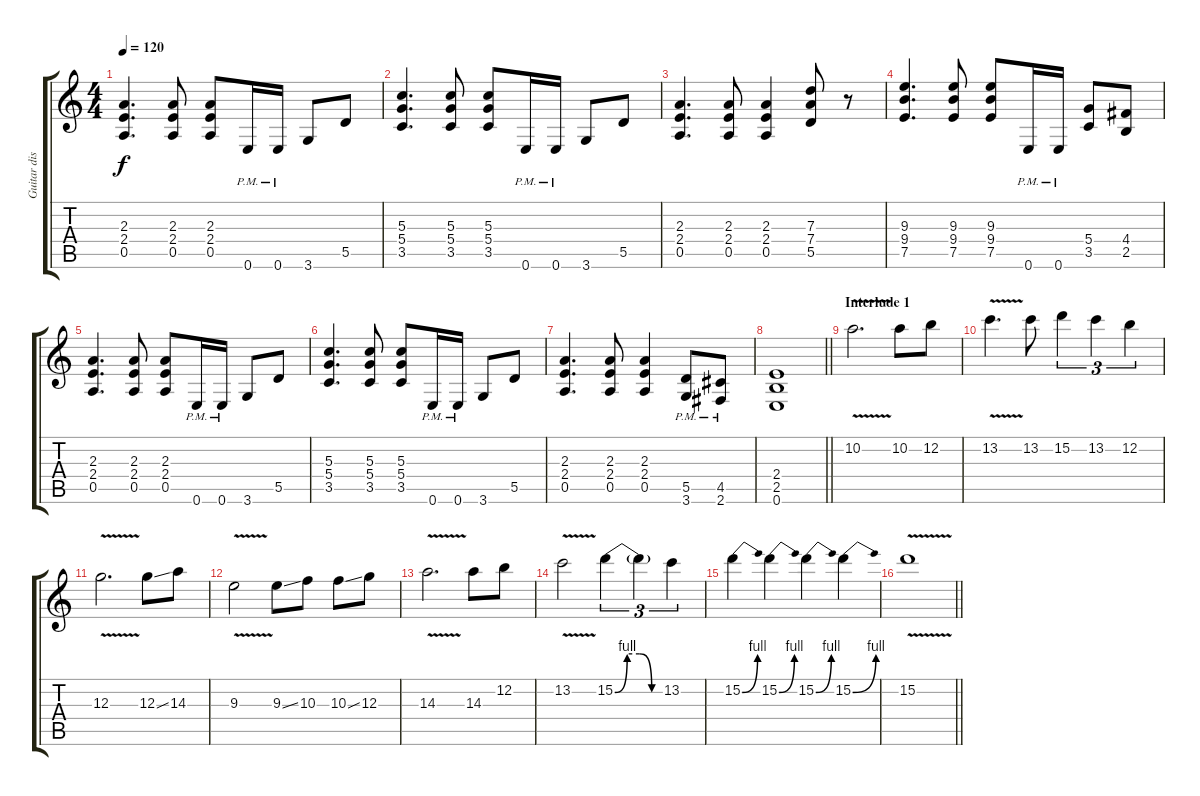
\track ("Guitar distortion 3" "Guitar dis") {instrument distortionguitar}
\staff {score tabs}
\tuning (E4 B3 G3 D3 A2 E2) {hide}
\ts (4 4)
\tempo 120
\clef g2
\ks c
(2.3 2.4 0.5).4{d dy f} (2.3 2.4 0.5).8 (2.3 2.4 0.5).8 0.6{pm}.16 0.6{pm}.16 3.6.8 5.5.8 |
(5.3 5.4 3.5).4{d} (5.3 5.4 3.5).8 (5.3 5.4 3.5).8 0.6{pm}.16 0.6{pm}.16 3.6.8 5.5.8 |
(2.3 2.4 0.5).4{d} (2.3 2.4 0.5).8 (2.3 2.4 0.5).4 (7.3 7.4 5.5).8 r.8 |
(9.3 9.4 7.5).4{d} (9.3 9.4 7.5).8 (9.3 9.4 7.5).8 0.6{pm}.16 0.6{pm}.16 (5.4 3.5).8 (4.4 2.5).8 |
(2.3 2.4 0.5).4{d} (2.3 2.4 0.5).8 (2.3 2.4 0.5).8 0.6{pm}.16 0.6{pm}.16 3.6.8 5.5.8 |
(5.3 5.4 3.5).4{d} (5.3 5.4 3.5).8 (5.3 5.4 3.5).8 0.6{pm}.16 0.6{pm}.16 3.6.8 5.5.8 |
(2.3 2.4 0.5).4{d} (2.3 2.4 0.5).8 (2.3 2.4 0.5).4 (5.5{pm} 3.6{pm}).8 (4.5{pm} 2.6{pm}).8 |
\barLineRight lightlight
(2.4 2.5 0.6).1{volume 9} |
\section ("" "Interlude 1")
10.2{v}.2{d volume 13} 10.2.8 12.2.8 |
13.2{v}.4{d} 13.2.8 15.2.4{tu (3 2)} 13.2.4{tu (3 2)} 12.2.4{tu (3 2)} |
12.3{v}.2{d} 12.3{ss}.8 14.3.8 |
9.3{v}.2 9.3{ss}.8 10.3.8 10.3{ss}.8 12.3.8 |
14.3{v}.2{d} 14.3.8 12.2.8 |
13.2{v}.2 15.2{be (custom 0 0 15 4 30 4 45 0 60 0)}.4{tu (3 2)} 15.2{t}.4{tu (3 2)} 13.2.4{tu (3 2)} |
15.2{be (bend 0 0 60 4)}.4 15.2{be (bend 0 0 60 4)}.4 15.2{be (bend 0 0 60 4)}.4 15.2{be (bend 0 0 60 4)}.4 |
\barLineRight lightlight
15.2{v}.1
